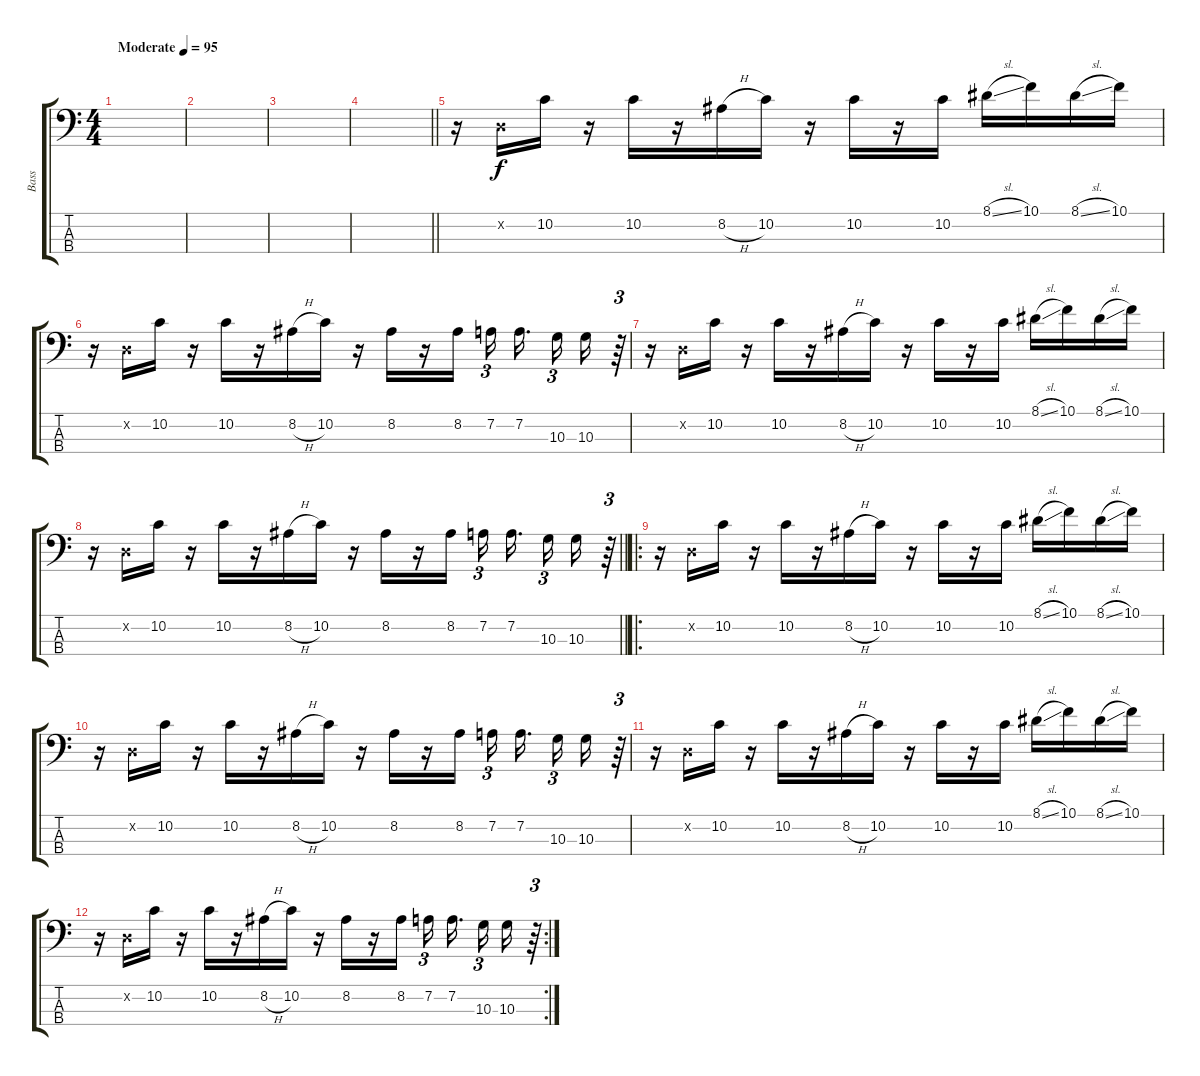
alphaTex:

\track ("Bass" "Bass") {instrument electricbassfinger}
\staff {score tabs}
\tuning (G2 D2 A1 E1) {hide}
\ts (4 4)
\section ("" "")
\tempo (95 "Moderate")
\clef f4
\ks c
|
|
|
\barLineRight lightlight
|
\section ("" "")
r.16 0.2{x}.16 10.2.16 r.16 10.2.16 r.16 8.2{h}.16 10.2.16 r.16 10.2.16 r.16 10.2.16 8.1{sl}.16 10.1.16 8.1{sl}.16 10.1.16 |
r.16 0.2{x}.16 10.2.16 r.16 10.2.16 r.16 8.2{h}.16 10.2.16 r.16 8.2.16 r.16 8.2.16 7.2.16{tu (3 2) beam splitsecondary} 7.2.16{d beam splitsecondary} 10.3.16{tu (3 2)} 10.3.16 r.64{tu (3 2)} |
r.16 0.2{x}.16 10.2.16 r.16 10.2.16 r.16 8.2{h}.16 10.2.16 r.16 10.2.16 r.16 10.2.16 8.1{sl}.16 10.1.16 8.1{sl}.16 10.1.16 |
\barLineRight lightlight
r.16 0.2{x}.16 10.2.16 r.16 10.2.16 r.16 8.2{h}.16 10.2.16 r.16 8.2.16 r.16 8.2.16 7.2.16{tu (3 2) beam splitsecondary} 7.2.16{d beam splitsecondary} 10.3.16{tu (3 2)} 10.3.16 r.64{tu (3 2)} |
\ro
\section ("" "")
r.16 0.2{x}.16 10.2.16 r.16 10.2.16 r.16 8.2{h}.16 10.2.16 r.16 10.2.16 r.16 10.2.16 8.1{sl}.16 10.1.16 8.1{sl}.16 10.1.16 |
r.16 0.2{x}.16 10.2.16 r.16 10.2.16 r.16 8.2{h}.16 10.2.16 r.16 8.2.16 r.16 8.2.16 7.2.16{tu (3 2) beam splitsecondary} 7.2.16{d beam splitsecondary} 10.3.16{tu (3 2)} 10.3.16 r.64{tu (3 2)} |
r.16 0.2{x}.16 10.2.16 r.16 10.2.16 r.16 8.2{h}.16 10.2.16 r.16 10.2.16 r.16 10.2.16 8.1{sl}.16 10.1.16 8.1{sl}.16 10.1.16 |
\rc 2
r.16 0.2{x}.16 10.2.16 r.16 10.2.16 r.16 8.2{h}.16 10.2.16 r.16 8.2.16 r.16 8.2.16 7.2.16{tu (3 2) beam splitsecondary} 7.2.16{d beam splitsecondary} 10.3.16{tu (3 2)} 10.3.16 r.64{tu (3 2)}
